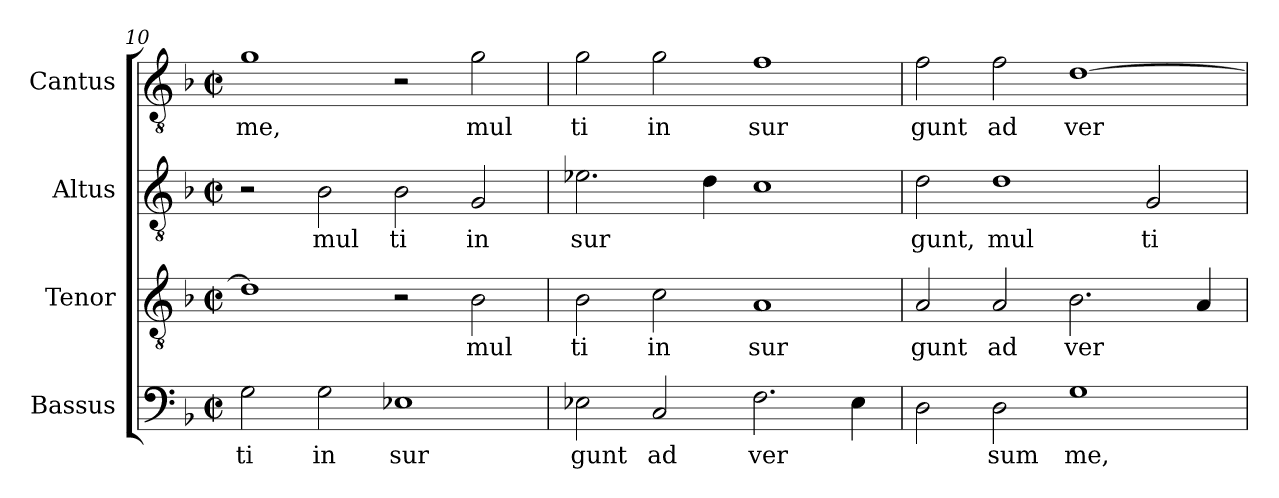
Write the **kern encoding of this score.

**kern	**text	**kern	**text	**kern	**text	**kern	**text
*part4	*part4	*part3	*part3	*part2	*part2	*part1	*part1
*staff4	*staff4	*staff3	*staff3	*staff2	*staff2	*staff1	*staff1
*I"Bassus	*	*I"Tenor	*	*I"Altus	*	*I"Cantus	*
*clefF4	*	*clefGv2	*	*clefGv2	*	*clefGv2	*
*k[b-]	*	*k[b-]	*	*k[b-]	*	*k[b-]	*
*F:	*	*F:	*	*F:	*	*F:	*
*M2/2	*	*M2/2	*	*M2/2	*	*M2/2	*
*met(c|)	*	*met(c|)	*	*met(c|)	*	*met(c|)	*
=10	=10	=10	=10	=10	=10	=10	=10
!	!LO:LY:b:cj	!	!LO:LY:b:cj	!	!	!	!LO:LY:b:cj
2G\	ti	1d]	.	2r	.	1g	me,
!	!LO:LY:b:cj	!	!	!	!LO:LY:b:cj	!	!
2G\	in	.	.	2B-\	mul	.	.
!	!LO:LY:b:cj	!	!	!	!LO:LY:b:cj	!	!
1E-X	sur	2r	.	2B-\	ti	2r	.
!	!	!	!LO:LY:b:cj	!	!LO:LY:b:cj	!	!LO:LY:b:cj
.	.	2B-\	mul	2G/	in	2g\	mul
=11	=11	=11	=11	=11	=11	=11	=11
!	!LO:LY:b:cj	!	!LO:LY:b:cj	!	!LO:LY:b:cj	!	!LO:LY:b:cj
2E-X\	gunt	2B-\	ti	2.e-\	sur	2g\	ti
!	!LO:LY:b:cj	!	!LO:LY:b:cj	!	!	!	!LO:LY:b:cj
2C/	ad	2c\	in	.	.	2g\	in
!	!	!	!	!	!LO:LY:b:cj	!	!
.	.	.	.	4d\	.	.	.
!	!LO:LY:b:cj	!	!LO:LY:b:cj	!	!LO:LY:b:cj	!	!LO:LY:b:cj
2.F\	ver	1A	sur	1c	.	1f	sur
!	!LO:LY:b:cj	!	!	!	!	!	!
4E-\	.	.	.	.	.	.	.
=12	=12	=12	=12	=12	=12	=12	=12
!	!LO:LY:b:cj	!	!LO:LY:b:cj	!	!LO:LY:b:cj	!	!LO:LY:b:cj
2D\	.	2A/	gunt	2d\	gunt,	2f\	gunt
!	!LO:LY:b:cj	!	!LO:LY:b:cj	!	!LO:LY:b:cj	!	!LO:LY:b:cj
2D\	sum	2A/	ad	1d	mul	2f\	ad
!	!LO:LY:b:cj	!	!LO:LY:b:cj	!	!	!	!LO:LY:b:cj
1G	me,	2.B-\	ver	.	.	[<1d	ver
!	!	!	!	!	!LO:LY:b:cj	!	!
.	.	.	.	2G/	ti	.	.
!	!	!	!LO:LY:b:cj	!	!	!	!
.	.	4A/	.	.	.	.	.
=	=	=	=	=	=	=	=
*-	*-	*-	*-	*-	*-	*-	*-
